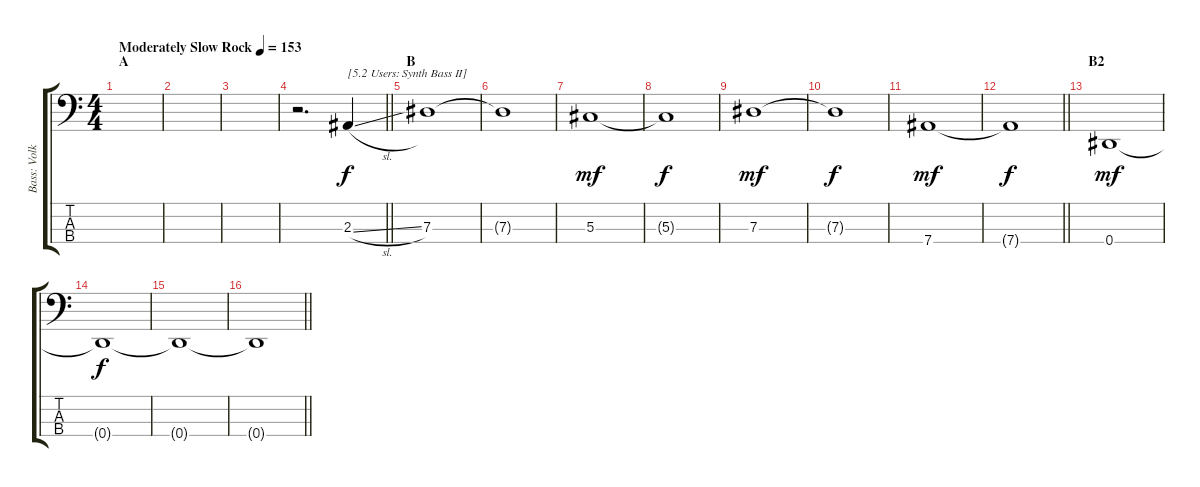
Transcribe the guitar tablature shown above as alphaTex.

\track ("Bass: Volker" "Bass: Volk") {instrument synthbass2}
\staff {score tabs}
\tuning (Gb2 Db2 Ab1 Eb1) {hide}
\ts (4 4)
\section ("" "A")
\tempo (153 "Moderately Slow Rock")
\tempo 130
\tempo (153 "Moderately Slow Rock")
\clef f4
\ks c
|
|
|
\barLineRight lightlight
r.2{d} 2.3{sl}.4{txt "[5.2 Users: Synth Bass II]"} |
\section ("" "B")
7.3.1 |
7.3{t}.1{dy f} |
5.3.1{dy mf} |
5.3{t}.1{dy f} |
7.3.1{dy mf} |
7.3{t}.1{dy f} |
7.4.1{dy mf} |
\barLineRight lightlight
7.4{t}.1{dy f} |
\section ("" "B2")
0.4.1{dy mf} |
0.4{t}.1{dy f} |
0.4{t}.1 |
\barLineRight lightlight
0.4{t}.1
